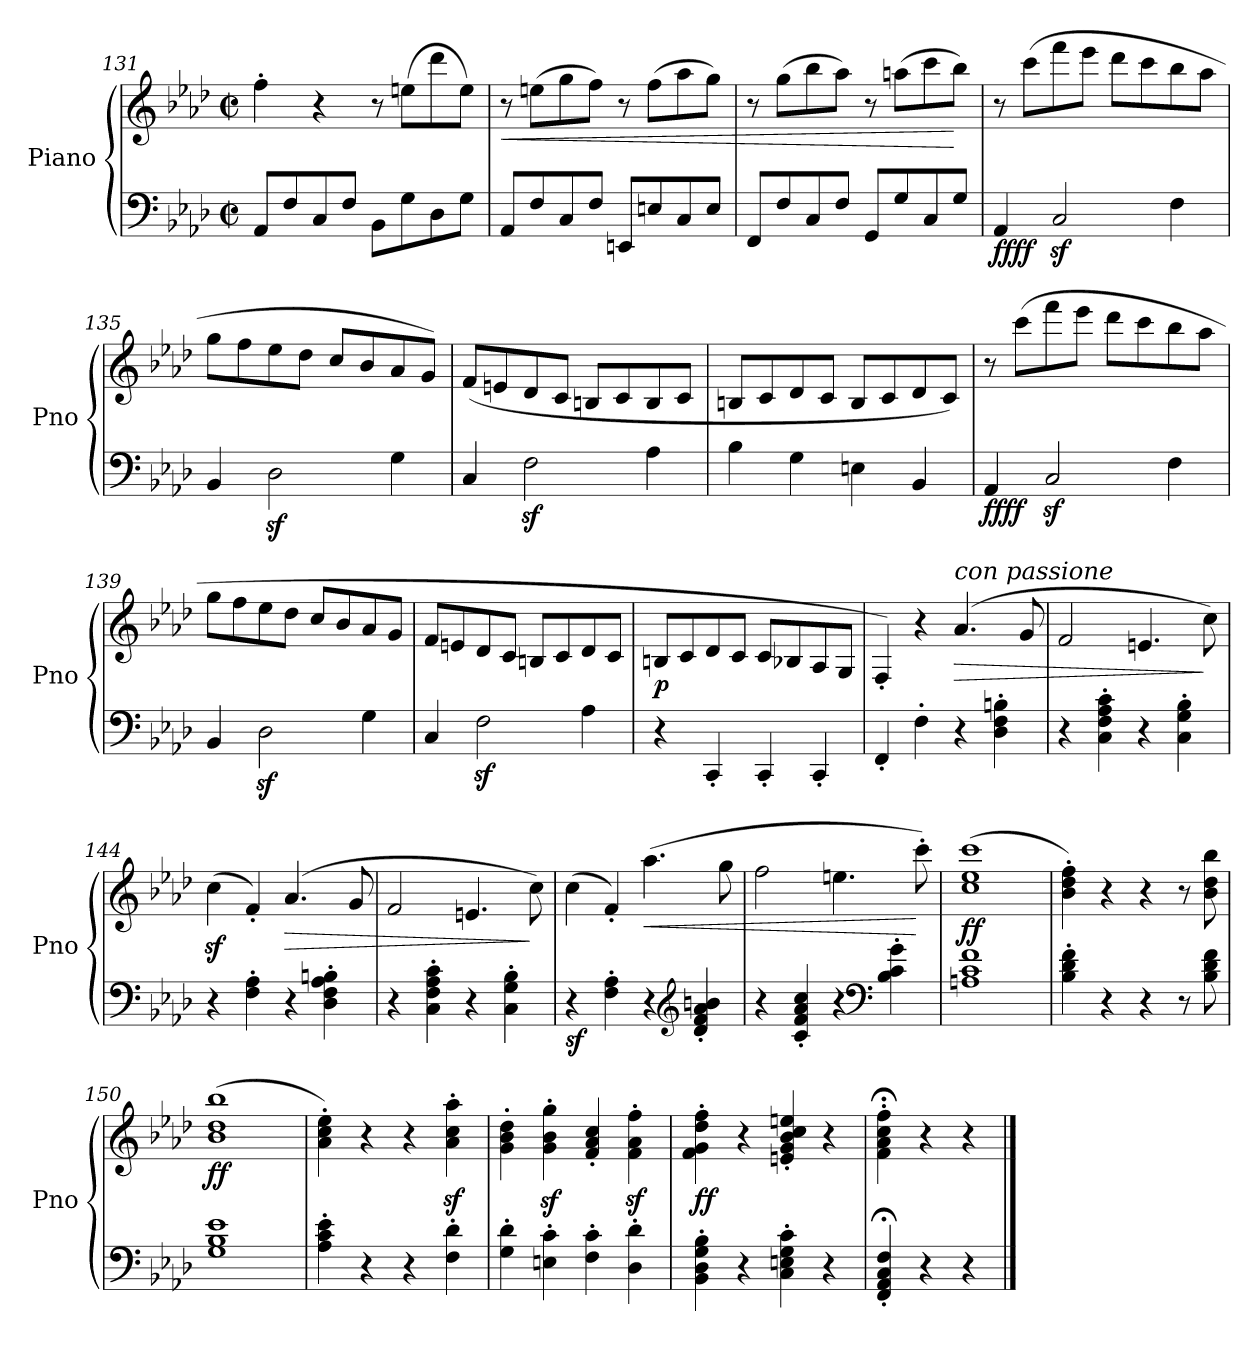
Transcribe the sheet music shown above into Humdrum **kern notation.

**kern	**kern	**dynam
*part1	*part1	*part1
*staff2	*staff1	*staff1/2
*I"Piano	*	*
*I'Pno	*	*
*clefF4	*clefG2	*
*k[b-e-a-d-]	*k[b-e-a-d-]	*
*M4/4	*M4/4	*
*met(c|)	*met(c|)	*
=131	=131	=131
8AA-/L	4ff'\	.
8F/	.	.
8C/	4r	.
8F/J	.	.
8BB-\L	8r	.
8G\	(>8een\L	.
8D-\	8ddd-\	.
8G\J	8ee\J)	.
!!LO:PB:g=z
=132	=132	=132
!	!	!LO:HP:b
8AA-/L	8r	<
8F/	(>8een\L	.
8C/	8gg\	.
8F/J	8ff\J)	.
8EEn/L	8r	.
8En/	(>8ff\L	.
8C/	8aa-\	.
8E/J	8gg\J)	.
=133	=133	=133
8FF/L	8r	.
8F/	(>8gg\L	.
8C/	8bb-\	.
8F/J	8aa-\J)	.
8GG/L	8r	.
8G/	(>8aan\L	.
8C/	8ccc\	.
8G/J	8bb-\J)	[
=134	=134	=134
!	!	!LO:DY:b=2
!	!	!LO:DY:n=1:b
4AA-/	8r	ff ff
.	(>8ccc\L	.
2Cz</	8fff\	.
.	8eee-\J	.
.	8ddd-\L	.
.	8ccc\	.
4F\	8bb-\	.
.	8aa-\J	.
=135	=135	=135
4BB-/	8gg\L	.
.	8ff\	.
2D-z<\	8ee-\	.
.	8dd-\J	.
.	8cc/L	.
.	8b-/	.
4G\	8a-/	.
.	8g/J)	.
=136	=136	=136
4C/	(<8f/L	.
.	8en/	.
2Fz<\	8d-/	.
.	8c/J	.
.	8Bn/L	.
.	8c/	.
4A-\	8B/	.
.	8c/J	.
!!LO:LB:g=z
=137	=137	=137
!	!	!LO:DY:b=2
!	!	!LO:DY:n=1:b
4B-\	8Bn/L	mp pp
.	8c/	.
4G\	8d-/	.
.	8c/J	.
4En\	8B/L	.
.	8c/	.
4BB-/	8d-/	.
.	8c/J)	.
=138	=138	=138
!	!	!LO:DY:b=2
!	!	!LO:DY:n=1:b
4AA-/	8r	ff ff
.	(>8ccc\L	.
2Cz</	8fff\	.
.	8eee-\J	.
.	8ddd-\L	.
.	8ccc\	.
4F\	8bb-\	.
.	8aa-\J	.
=139	=139	=139
4BB-/	8gg\L	.
.	8ff\	.
2D-z<\	8ee-\	.
.	8dd-\J	.
.	8cc/L	.
.	8b-/	.
4G\	8a-/	.
.	8g/J	.
=140	=140	=140
4C/	8f/L	.
.	8en/	.
2Fz<\	8d-/	.
.	8c/J	.
.	8Bn/L	.
.	8c/	.
4A-\	8d-/	.
.	8c/J	.
=141	=141	=141
!	!	!LO:DY:b
4r	8Bn/L	p
.	8c/	.
4CC'/	8d-/	.
.	8c/J	.
4CC'/	8c/L	.
.	8B-X/	.
4CC'/	8A-/	.
.	8G/J	.
!!LO:LB:g=z
=142	=142	=142
4FF'/	4F'/)	.
4F'\	4r	.
!	!LO:TX:a:i:t=con passione	!
!	!	!LO:HP:b
4r	(>4.a-/	>
4D-\' 4F\' 4Bn\'	.	.
.	8g/	.
=143	=143	=143
4r	2f/	.
4C\' 4F\' 4A-\' 4c\'	.	.
4r	4.en/	.
4C\' 4G\' 4B-\'	.	.
.	8cc\)	]
=144	=144	=144
4r	(>4ccz<\	.
4F\' 4A-\'	4f'/)	.
!	!	!LO:HP:b
4r	(>4.a-/	>
4D-\' 4F\' 4A-\' 4Bn\'	.	.
.	8g/	.
=145	=145	=145
4r	2f/	.
4C\' 4F\' 4A-\' 4c\'	.	.
4r	4.en/	.
4C\' 4G\' 4B-\'	.	.
.	8cc\)	]
=146	=146	=146
!	!	!LO:DY:b=2
4r	(>4cc\	sf
4F\' 4A-\'	4f'/)	.
!	!	!LO:HP:b
4r	(>4.aa-\	<
*clefG2	*	*
4d-/' 4f/' 4a-/' 4bn/'	.	.
.	8gg\	.
=147	=147	=147
4r	2ff\	.
4c/' 4f/' 4a-/' 4cc/'	.	.
4r	4.een\	.
*clefF4	*	*
4B-\' 4c\' 4g\'	.	.
.	8ccc'\)	[
=148	=148	=148
!	!	!LO:DY:b
1An 1c 1f	(>1cc 1ee- 1ccc	ff
=149	=149	=149
4B-\' 4d-\' 4f\'	4b-\' 4dd-\' 4ff\')	.
4r	4r	.
4r	4r	.
8r	8r	.
8B-\ 8d-\ 8f\	8b-\ 8dd-\ 8bb-\	.
!!LO:LB:g=z
=150	=150	=150
!	!	!LO:DY:b
1G 1B- 1e-	(>1b- 1dd- 1bb-	ff
=151	=151	=151
4A-\' 4c\' 4e-\'	4a-\' 4cc\' 4ee-\')	.
4r	4r	.
4r	4r	.
4F\' 4d-\'	4a-\z<' 4cc\z<' 4aa-\z<'	.
=152	=152	=152
4G\' 4d-\'	4g\' 4b-\' 4dd-\'	.
4En\' 4c\'	4g\z<' 4b-\z<' 4gg\z<'	.
4F\' 4c\'	4f/' 4a-/' 4cc/'	.
4D-\' 4d-\'	4f\z<' 4a-\z<' 4ff\z<'	.
=153	=153	=153
!	!	!LO:DY:b
4BB-\' 4D-\' 4G\' 4B-\'	4f\' 4g\' 4dd-\' 4ff\'	ff
4r	4r	.
4C\' 4En\' 4G\' 4c\'	4en/' 4g/' 4b-/' 4cc/' 4een/'	.
4r	4r	.
=154	=154	=154
4FF/;' 4AA-/;' 4C/;' 4F/;'	4f\;<' 4a-\;<' 4cc\;<' 4ff\;<'	.
4r	4r	.
4r	4r	.
==	==	==
*-	*-	*-
